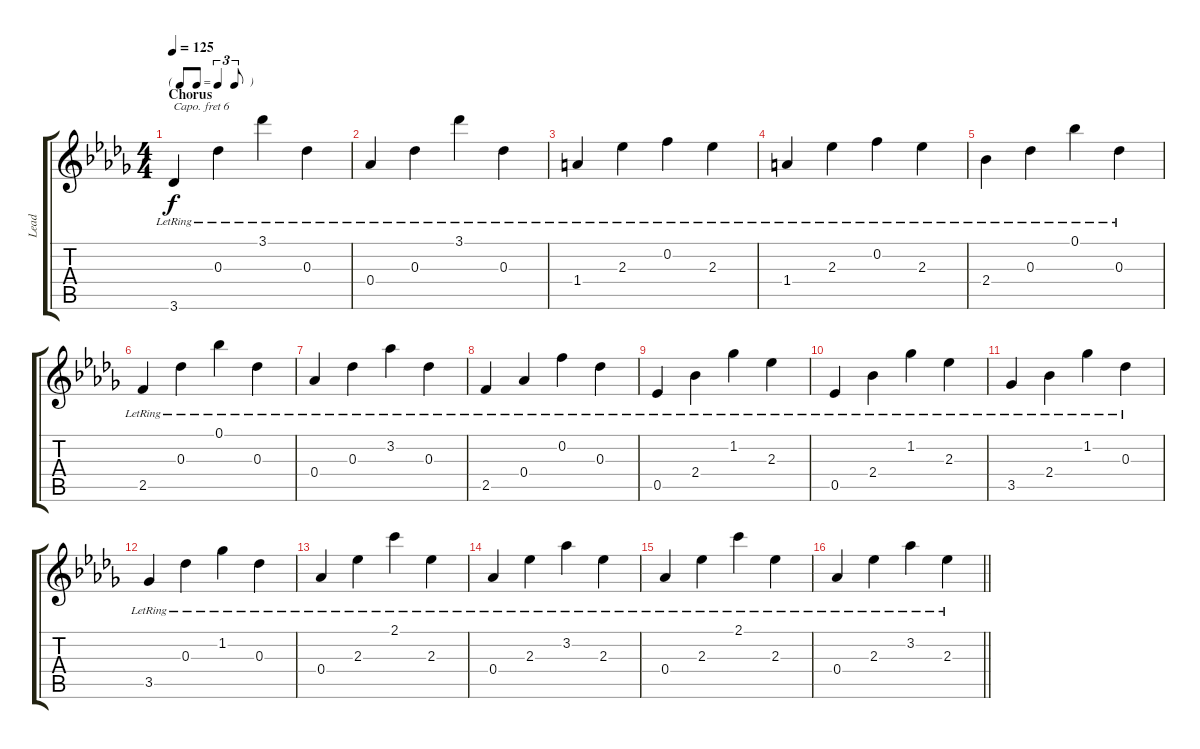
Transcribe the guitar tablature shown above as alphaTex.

\track ("Lead" "Lead") {instrument acousticguitarsteel}
\staff {score tabs}
\capo 6
\tuning (E4 B3 G3 D3 A2 E2) {hide}
\ts (4 4)
\tf triplet8th
\section ("" "Chorus")
\tempo 125
\clef g2
\ks db
3.6{lr}.4{dy f volume 10 instrument electricguitarclean} 0.3{lr}.4 3.1{lr}.4 0.3{lr}.4 |
0.4{lr}.4 0.3{lr}.4 3.1{lr}.4 0.3{lr}.4 |
1.4{lr}.4 2.3{lr}.4 0.2{lr}.4 2.3{lr}.4 |
1.4{lr}.4 2.3{lr}.4 0.2{lr}.4 2.3{lr}.4 |
2.4{lr}.4 0.3{lr}.4 0.1{lr}.4 0.3{lr}.4 |
2.5{lr}.4 0.3{lr}.4 0.1{lr}.4 0.3{lr}.4 |
0.4{lr}.4 0.3{lr}.4 3.2{lr}.4 0.3{lr}.4 |
2.5{lr}.4 0.4{lr}.4 0.2{lr}.4 0.3{lr}.4 |
0.5{lr}.4 2.4{lr}.4 1.2{lr}.4 2.3{lr}.4 |
0.5{lr}.4 2.4{lr}.4 1.2{lr}.4 2.3{lr}.4 |
3.5{lr}.4 2.4{lr}.4 1.2{lr}.4 0.3{lr}.4 |
3.5{lr}.4 0.3{lr}.4 1.2{lr}.4 0.3{lr}.4 |
0.4{lr}.4 2.3{lr}.4 2.1{lr}.4 2.3{lr}.4 |
0.4{lr}.4 2.3{lr}.4 3.2{lr}.4 2.3{lr}.4 |
0.4{lr}.4 2.3{lr}.4 2.1{lr}.4 2.3{lr}.4 |
\barLineRight lightlight
0.4{lr}.4 2.3{lr}.4 3.2{lr}.4 2.3{lr}.4
